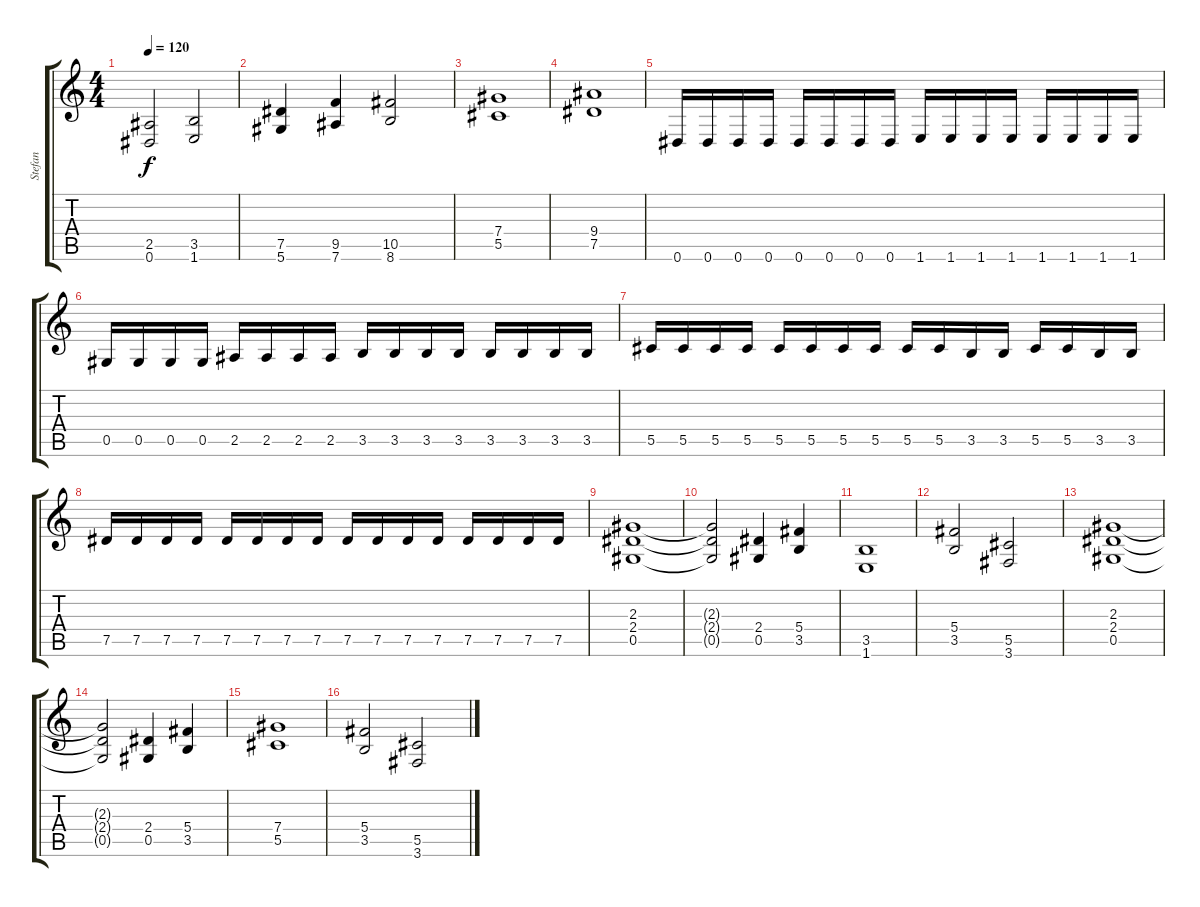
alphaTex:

\track ("Stefan" "Stefan") {instrument distortionguitar}
\staff {score tabs}
\tuning (Eb4 Bb3 Gb3 Db3 Ab2 Eb2) {hide}
\ts (4 4)
\tempo 120
\clef g2
\ks c
(2.5 0.6).2{dy f} (3.5 1.6).2 |
(7.5 5.6).4 (9.5 7.6).4 (10.5 8.6).2 |
(7.4 5.5).1 |
(9.4 7.5).1 |
0.6.16 0.6.16 0.6.16 0.6.16 0.6.16 0.6.16 0.6.16 0.6.16 1.6.16 1.6.16 1.6.16 1.6.16 1.6.16 1.6.16 1.6.16 1.6.16 |
0.5.16 0.5.16 0.5.16 0.5.16 2.5.16 2.5.16 2.5.16 2.5.16 3.5.16 3.5.16 3.5.16 3.5.16 3.5.16 3.5.16 3.5.16 3.5.16 |
5.5.16 5.5.16 5.5.16 5.5.16 5.5.16 5.5.16 5.5.16 5.5.16 5.5.16 5.5.16 3.5.16 3.5.16 5.5.16 5.5.16 3.5.16 3.5.16 |
7.5.16 7.5.16 7.5.16 7.5.16 7.5.16 7.5.16 7.5.16 7.5.16 7.5.16 7.5.16 7.5.16 7.5.16 7.5.16 7.5.16 7.5.16 7.5.16 |
(2.3 2.4 0.5).1 |
(2.3{t} 2.4{t} 0.5{t}).2 (2.4 0.5).4 (5.4 3.5).4 |
(3.5 1.6).1 |
(5.4 3.5).2 (5.5 3.6).2 |
(2.3 2.4 0.5).1 |
(2.3{t} 2.4{t} 0.5{t}).2 (2.4 0.5).4 (5.4 3.5).4 |
(7.4 5.5).1 |
(5.4 3.5).2 (5.5 3.6).2
